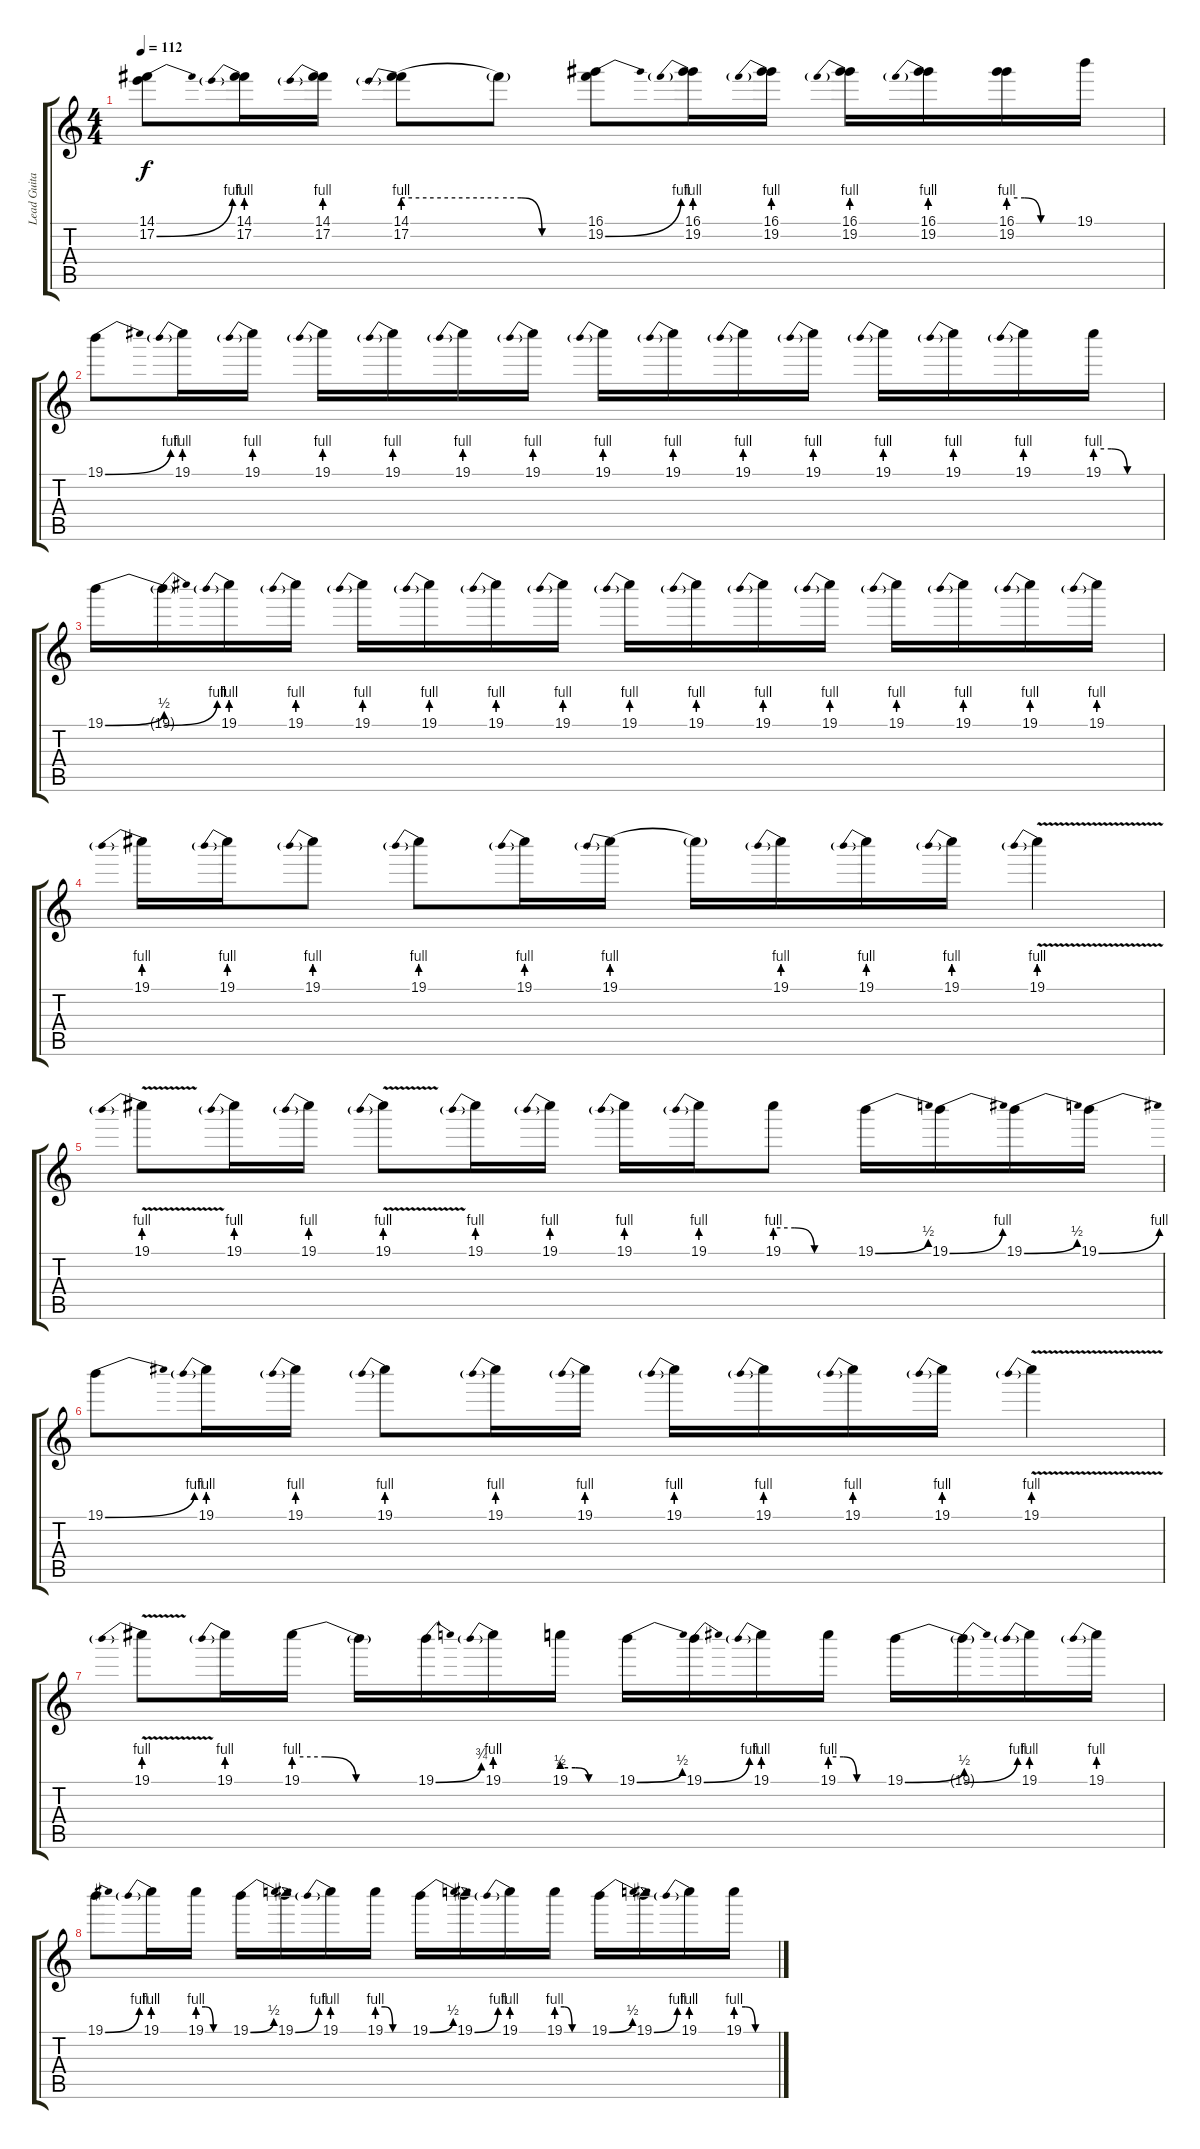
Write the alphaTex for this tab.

\track ("Lead Guitar (Jimi Hendrix)" "Lead Guita") {instrument overdrivenguitar}
\staff {score tabs}
\tuning (E4 B3 G3 D3 A2 E2) {hide}
\ts (4 4)
\tempo 112
\clef g2
\ks c
(14.1 17.2{be (bend 0 0 60 4)}).8{dy f} (14.1 17.2{be (prebend 0 4 60 4)}).16 (14.1 17.2{be (prebend 0 4 60 4)}).16 (14.1 17.2{be (prebend 0 4 60 4)}).8 17.2{be (custom 0 4 15 4 30 0 60 0) t}.8 (16.1 19.2{be (bend 0 0 60 4)}).8 (16.1 19.2{be (prebend 0 4 60 4)}).16 (16.1 19.2{be (prebend 0 4 60 4)}).16 (16.1 19.2{be (prebend 0 4 60 4)}).16 (16.1 19.2{be (prebend 0 4 60 4)}).16 (16.1 19.2{be (custom 0 4 15 4 30 0 60 0)}).16 19.1.16 |
19.1{be (bend 0 0 60 4)}.8 19.1{be (prebend 0 4 60 4)}.16 19.1{be (prebend 0 4 60 4)}.16 19.1{be (prebend 0 4 60 4)}.16 19.1{be (prebend 0 4 60 4)}.16 19.1{be (prebend 0 4 60 4)}.16 19.1{be (prebend 0 4 60 4)}.16 19.1{be (prebend 0 4 60 4)}.16 19.1{be (prebend 0 4 60 4)}.16 19.1{be (prebend 0 4 60 4)}.16 19.1{be (prebend 0 4 60 4)}.16 19.1{be (prebend 0 4 60 4)}.16 19.1{be (prebend 0 4 60 4)}.16 19.1{be (prebend 0 4 60 4)}.16 19.1{be (custom 0 4 15 4 30 0 60 0)}.16 |
19.1{be (bend 0 0 60 2)}.16 19.1{be (bend 0 0 60 4) t}.16 19.1{be (prebend 0 4 60 4)}.16 19.1{be (prebend 0 4 60 4)}.16 19.1{be (prebend 0 4 60 4)}.16 19.1{be (prebend 0 4 60 4)}.16 19.1{be (prebend 0 4 60 4)}.16 19.1{be (prebend 0 4 60 4)}.16 19.1{be (prebend 0 4 60 4)}.16 19.1{be (prebend 0 4 60 4)}.16 19.1{be (prebend 0 4 60 4)}.16 19.1{be (prebend 0 4 60 4)}.16 19.1{be (prebend 0 4 60 4)}.16 19.1{be (prebend 0 4 60 4)}.16 19.1{be (prebend 0 4 60 4)}.16 19.1{be (prebend 0 4 60 4)}.16 |
19.1{be (prebend 0 4 60 4)}.16 19.1{be (prebend 0 4 60 4)}.16 19.1{be (prebend 0 4 60 4)}.8 19.1{be (prebend 0 4 60 4)}.8 19.1{be (prebend 0 4 60 4)}.16 19.1{be (prebend 0 4 60 4)}.16 19.1{t}.16 19.1{be (prebend 0 4 60 4)}.16 19.1{be (prebend 0 4 60 4)}.16 19.1{be (prebend 0 4 60 4)}.16 19.1{be (prebend 0 4 60 4) v}.4 |
19.1{be (prebend 0 4 60 4) v}.8 19.1{be (prebend 0 4 60 4)}.16 19.1{be (prebend 0 4 60 4)}.16 19.1{be (prebend 0 4 60 4) v}.8 19.1{be (prebend 0 4 60 4)}.16 19.1{be (prebend 0 4 60 4)}.16 19.1{be (prebend 0 4 60 4)}.16 19.1{be (prebend 0 4 60 4)}.16 19.1{be (custom 0 4 15 4 30 0 60 0)}.8 19.1{be (bend 0 0 60 2)}.16 19.1{be (bend 0 0 60 4)}.16 19.1{be (bend 0 0 60 2)}.16 19.1{be (bend 0 0 60 4)}.16 |
19.1{be (bend 0 0 60 4)}.8 19.1{be (prebend 0 4 60 4)}.16 19.1{be (prebend 0 4 60 4)}.16 19.1{be (prebend 0 4 60 4)}.8 19.1{be (prebend 0 4 60 4)}.16 19.1{be (prebend 0 4 60 4)}.16 19.1{be (prebend 0 4 60 4)}.16 19.1{be (prebend 0 4 60 4)}.16 19.1{be (prebend 0 4 60 4)}.16 19.1{be (prebend 0 4 60 4)}.16{volume 0} 19.1{be (prebend 0 4 60 4) v}.4 |
19.1{be (prebend 0 4 60 4) v}.8 19.1{be (prebend 0 4 60 4)}.16 19.1{be (custom 0 4 15 4 30 0 60 0)}.16 19.1{t}.16 19.1{be (bend 0 0 60 3)}.16 19.1{be (prebend 0 4 60 4)}.16 19.1{be (custom 0 2 15 2 30 0 60 0)}.16 19.1{be (bend 0 0 60 2)}.16 19.1{be (bend 0 0 60 4)}.16 19.1{be (prebend 0 4 60 4)}.16 19.1{be (custom 0 4 15 4 30 0 60 0)}.16 19.1{be (bend 0 0 60 2)}.16 19.1{be (bend 0 0 60 4) t}.16 19.1{be (prebend 0 4 60 4)}.16 19.1{be (prebend 0 4 60 4)}.16 |
19.1{be (bend 0 0 60 4)}.8 19.1{be (prebend 0 4 60 4)}.16 19.1{be (custom 0 4 15 4 30 0 60 0)}.16 19.1{be (bend 0 0 60 2)}.16 19.1{be (bend 0 0 60 4)}.16 19.1{be (prebend 0 4 60 4)}.16 19.1{be (custom 0 4 15 4 30 0 60 0)}.16 19.1{be (bend 0 0 60 2)}.16 19.1{be (bend 0 0 60 4)}.16 19.1{be (prebend 0 4 60 4)}.16 19.1{be (custom 0 4 15 4 30 0 60 0)}.16 19.1{be (bend 0 0 60 2)}.16 19.1{be (bend 0 0 60 4)}.16 19.1{be (prebend 0 4 60 4)}.16 19.1{be (custom 0 4 15 4 30 0 60 0)}.16
